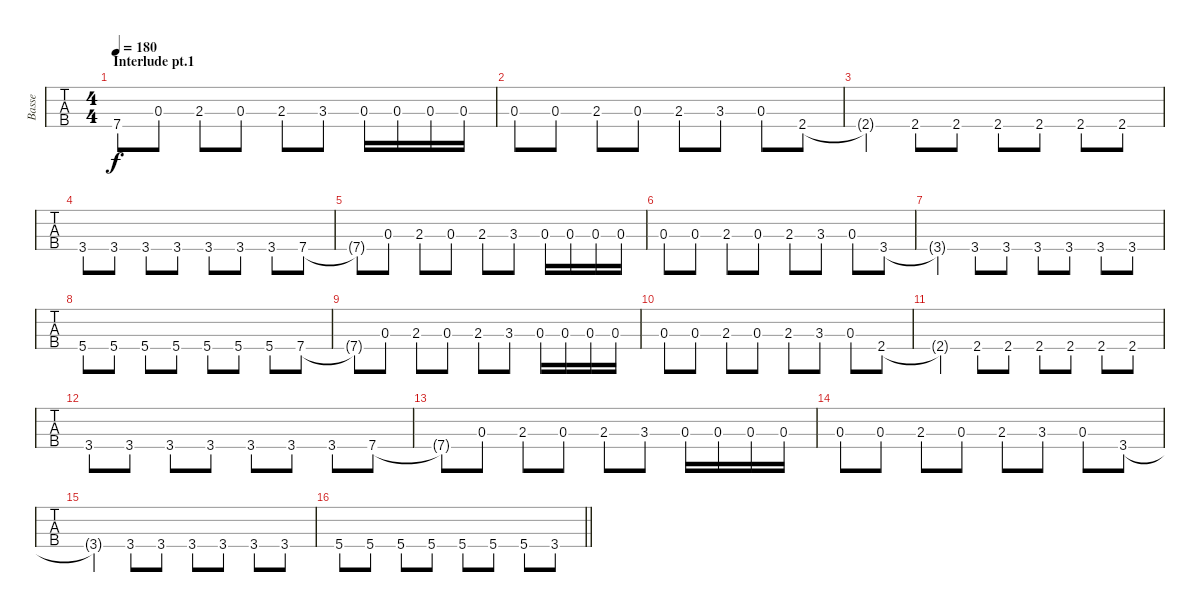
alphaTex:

\track ("Basse" "Basse") {instrument electricbassfinger}
\staff {tabs}
\tuning (F2 C2 G1 C1) {hide}
\ts (4 4)
\section ("" "Interlude pt.1")
\tempo 180
\clef f4
\ks c
7.4{t}.8{dy f} 0.3.8 2.3.8 0.3.8 2.3.8 3.3.8 0.3.16 0.3.16 0.3.16 0.3.16 |
0.3.8 0.3.8 2.3.8 0.3.8 2.3.8 3.3.8 0.3.8 2.4.8 |
2.4{t}.4 2.4.8 2.4.8 2.4.8 2.4.8 2.4.8 2.4.8 |
3.4.8 3.4.8 3.4.8 3.4.8 3.4.8 3.4.8 3.4.8 7.4.8 |
7.4{t}.8 0.3.8 2.3.8 0.3.8 2.3.8 3.3.8 0.3.16 0.3.16 0.3.16 0.3.16 |
0.3.8 0.3.8 2.3.8 0.3.8 2.3.8 3.3.8 0.3.8 3.4.8 |
3.4{t}.4 3.4.8 3.4.8 3.4.8 3.4.8 3.4.8 3.4.8 |
5.4.8 5.4.8 5.4.8 5.4.8 5.4.8 5.4.8 5.4.8 7.4.8 |
7.4{t}.8 0.3.8 2.3.8 0.3.8 2.3.8 3.3.8 0.3.16 0.3.16 0.3.16 0.3.16 |
0.3.8 0.3.8 2.3.8 0.3.8 2.3.8 3.3.8 0.3.8 2.4.8 |
2.4{t}.4 2.4.8 2.4.8 2.4.8 2.4.8 2.4.8 2.4.8 |
3.4.8 3.4.8 3.4.8 3.4.8 3.4.8 3.4.8 3.4.8 7.4.8 |
7.4{t}.8 0.3.8 2.3.8 0.3.8 2.3.8 3.3.8 0.3.16 0.3.16 0.3.16 0.3.16 |
0.3.8 0.3.8 2.3.8 0.3.8 2.3.8 3.3.8 0.3.8 3.4.8 |
3.4{t}.4 3.4.8 3.4.8 3.4.8 3.4.8 3.4.8 3.4.8 |
\barLineRight lightlight
5.4.8 5.4.8 5.4.8 5.4.8 5.4.8 5.4.8 5.4.8 3.4.8
